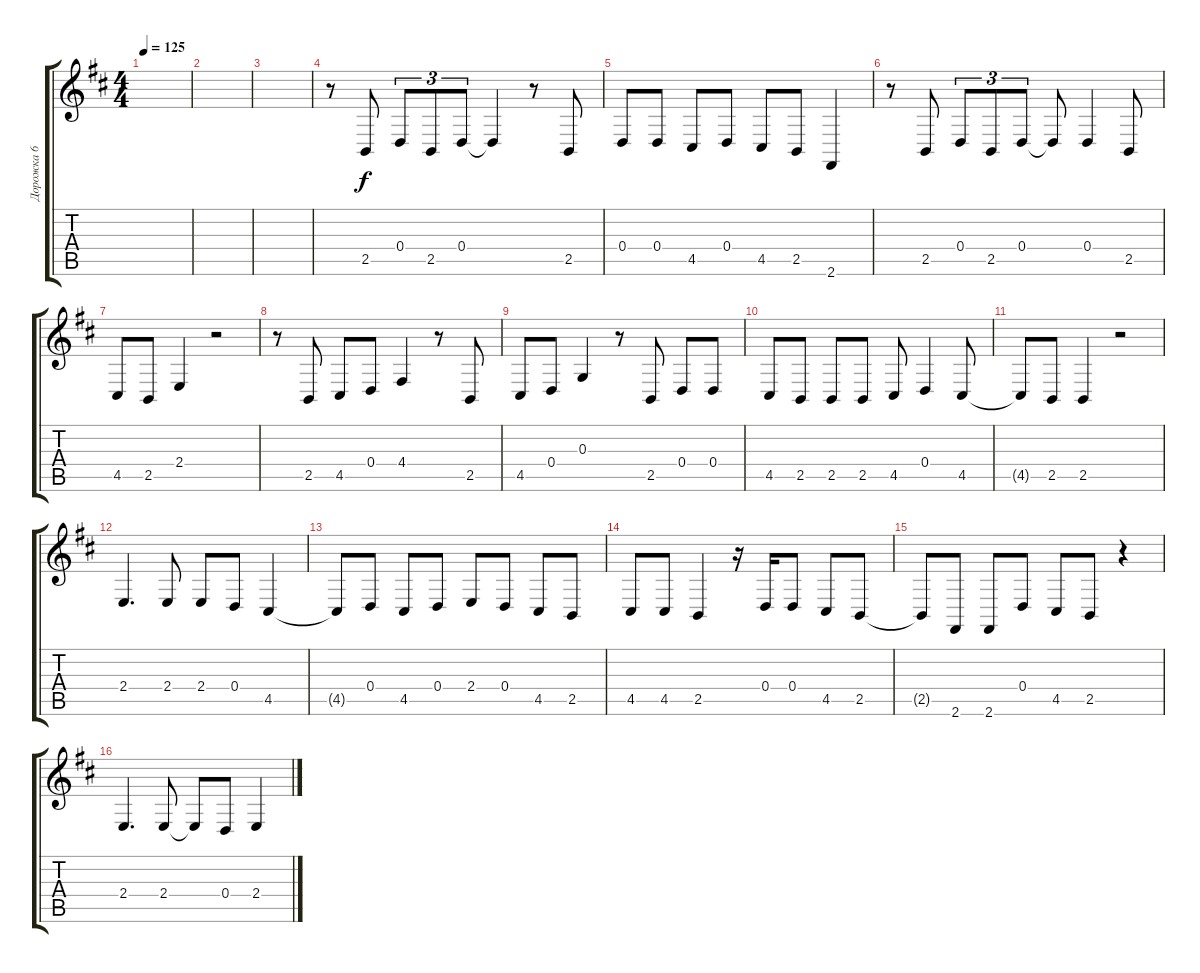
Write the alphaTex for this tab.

\track ("Дорожка 6" "Дорожка 6") {instrument viola}
\staff {score tabs}
\tuning (E4 B3 G3 D3 A2 E2) {hide}
\ts (4 4)
\tempo 125
\clef g2
\ks d
|
|
|
r.8 2.5.8 0.4.8{tu (3 2)} 2.5.8{tu (3 2)} 0.4.8{tu (3 2)} 0.4{t}.4 r.8 2.5.8 |
0.4.8 0.4.8 4.5.8 0.4.8 4.5.8 2.5.8 2.6.4 |
r.8 2.5.8 0.4.8{tu (3 2)} 2.5.8{tu (3 2)} 0.4.8{tu (3 2)} 0.4{t}.8 0.4.4 2.5.8 |
4.5.8 2.5.8 2.4.4 r.2 |
r.8 2.5.8 4.5.8 0.4.8 4.4.4 r.8 2.5.8 |
4.5.8 0.4.8 0.3.4 r.8 2.5.8 0.4.8 0.4.8 |
4.5.8 2.5.8 2.5.8 2.5.8 4.5.8 0.4.4 4.5.8 |
4.5{t}.8 2.5.8 2.5.4 r.2 |
2.4.4{d} 2.4.8 2.4.8 0.4.8 4.5.4 |
4.5{t}.8 0.4.8 4.5.8 0.4.8 2.4.8 0.4.8 4.5.8 2.5.8 |
4.5.8 4.5.8 2.5.4 r.16 0.4.16 0.4.8 4.5.8 2.5.8 |
2.5{t}.8 2.6.8 2.6.8 0.4.8 4.5.8 2.5.8 r.4 |
2.4.4{d} 2.4.8 2.4{t}.8 0.4.8 2.4.4
